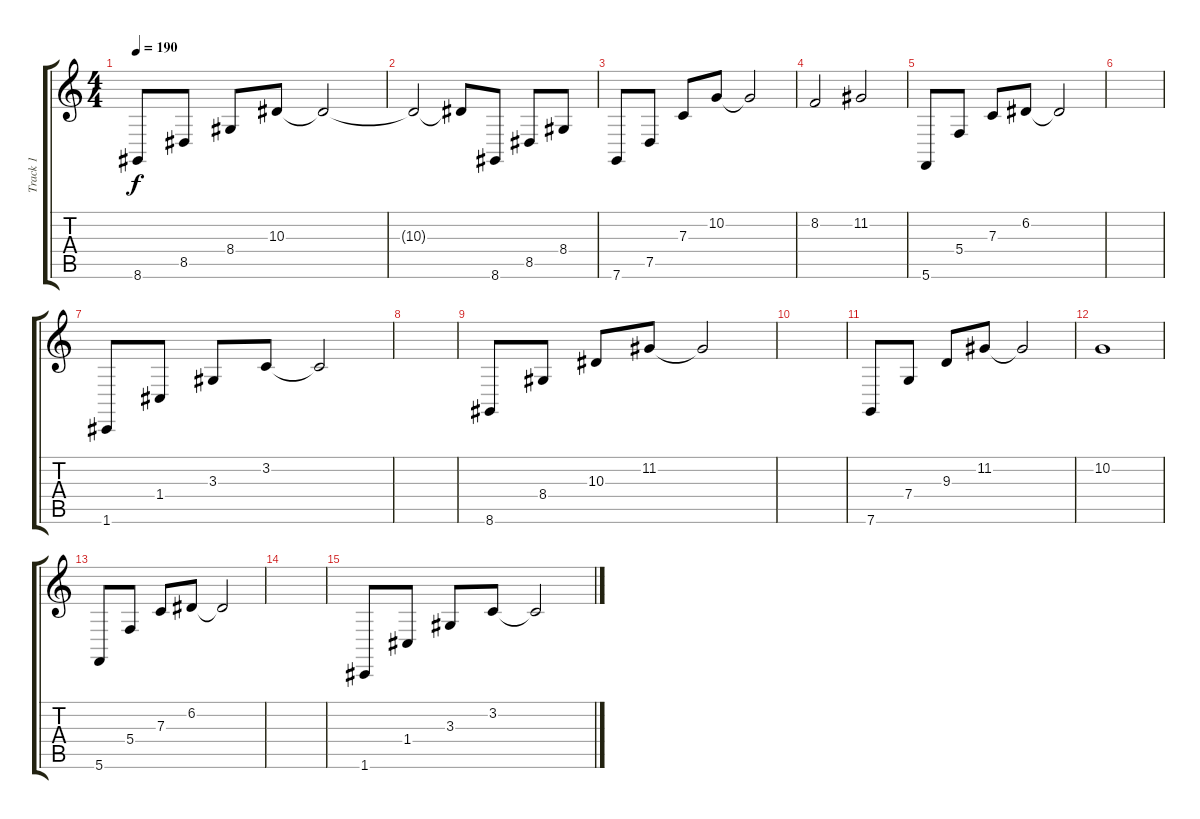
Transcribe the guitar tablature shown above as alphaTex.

\track ("Track 1" "Track 1") {instrument pad1newage}
\staff {score tabs}
\tuning (D4 A3 F3 C3 G2 C2) {hide}
\ts (4 4)
\tempo 190
\clef g2
\ks c
8.6.8{dy f} 8.5.8 8.4.8 10.3.8 10.3{t}.2 |
10.3{t}.2 10.3{t}.8 8.6.8 8.5.8 8.4.8 |
7.6.8 7.5.8 7.3.8 10.2.8 10.2{t}.2 |
8.2.2 11.2.2 |
5.6.8{volume 16} 5.4.8 7.3.8 6.2.8 6.2{t}.2 |
|
1.6.8 1.4.8 3.3.8 3.2.8 3.2{t}.2 |
|
8.6.8 8.4.8 10.3.8 11.2.8 11.2{t}.2 |
|
7.6.8 7.4.8 9.3.8 11.2.8 11.2{t}.2 |
10.2.1 |
5.6.8{volume 16} 5.4.8 7.3.8 6.2.8 6.2{t}.2 |
|
1.6.8 1.4.8 3.3.8 3.2.8 3.2{t}.2
